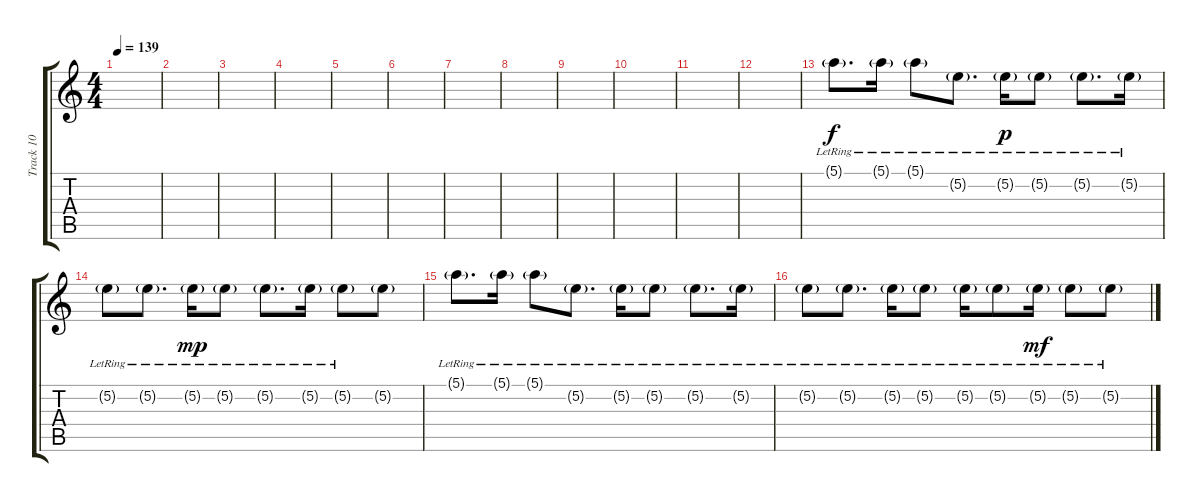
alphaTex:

\track ("Track 10" "Track 10") {instrument electricguitarjazz}
\staff {score tabs}
\tuning (E4 B3 G3 D3 A2 E2) {hide}
\ts (4 4)
\tempo 139
\clef g2
\ks c
|
|
|
|
|
|
|
|
|
|
|
|
5.1{g lr}.8{d} 5.1{g lr}.16 5.1{g lr}.8 5.2{g lr}.8{d} 5.2{g lr}.16{dy p} 5.2{g lr}.8 5.2{g lr}.8{d} 5.2{g lr}.16 |
5.2{g lr}.8 5.2{g lr}.8{d} 5.2{g lr}.16{dy mp} 5.2{g lr}.8 5.2{g lr}.8{d} 5.2{g lr}.16 5.2{g lr}.8 5.2{g}.8 |
5.1{g lr}.8{d} 5.1{g lr}.16 5.1{g lr}.8 5.2{g lr}.8{d} 5.2{g lr}.16 5.2{g lr}.8 5.2{g lr}.8{d} 5.2{g lr}.16 |
5.2{g lr}.8 5.2{g lr}.8{d} 5.2{g lr}.16 5.2{g lr}.8 5.2{g lr}.16 5.2{g lr}.8 5.2{g lr}.16{dy mf} 5.2{g lr}.8 5.2{g lr}.8
